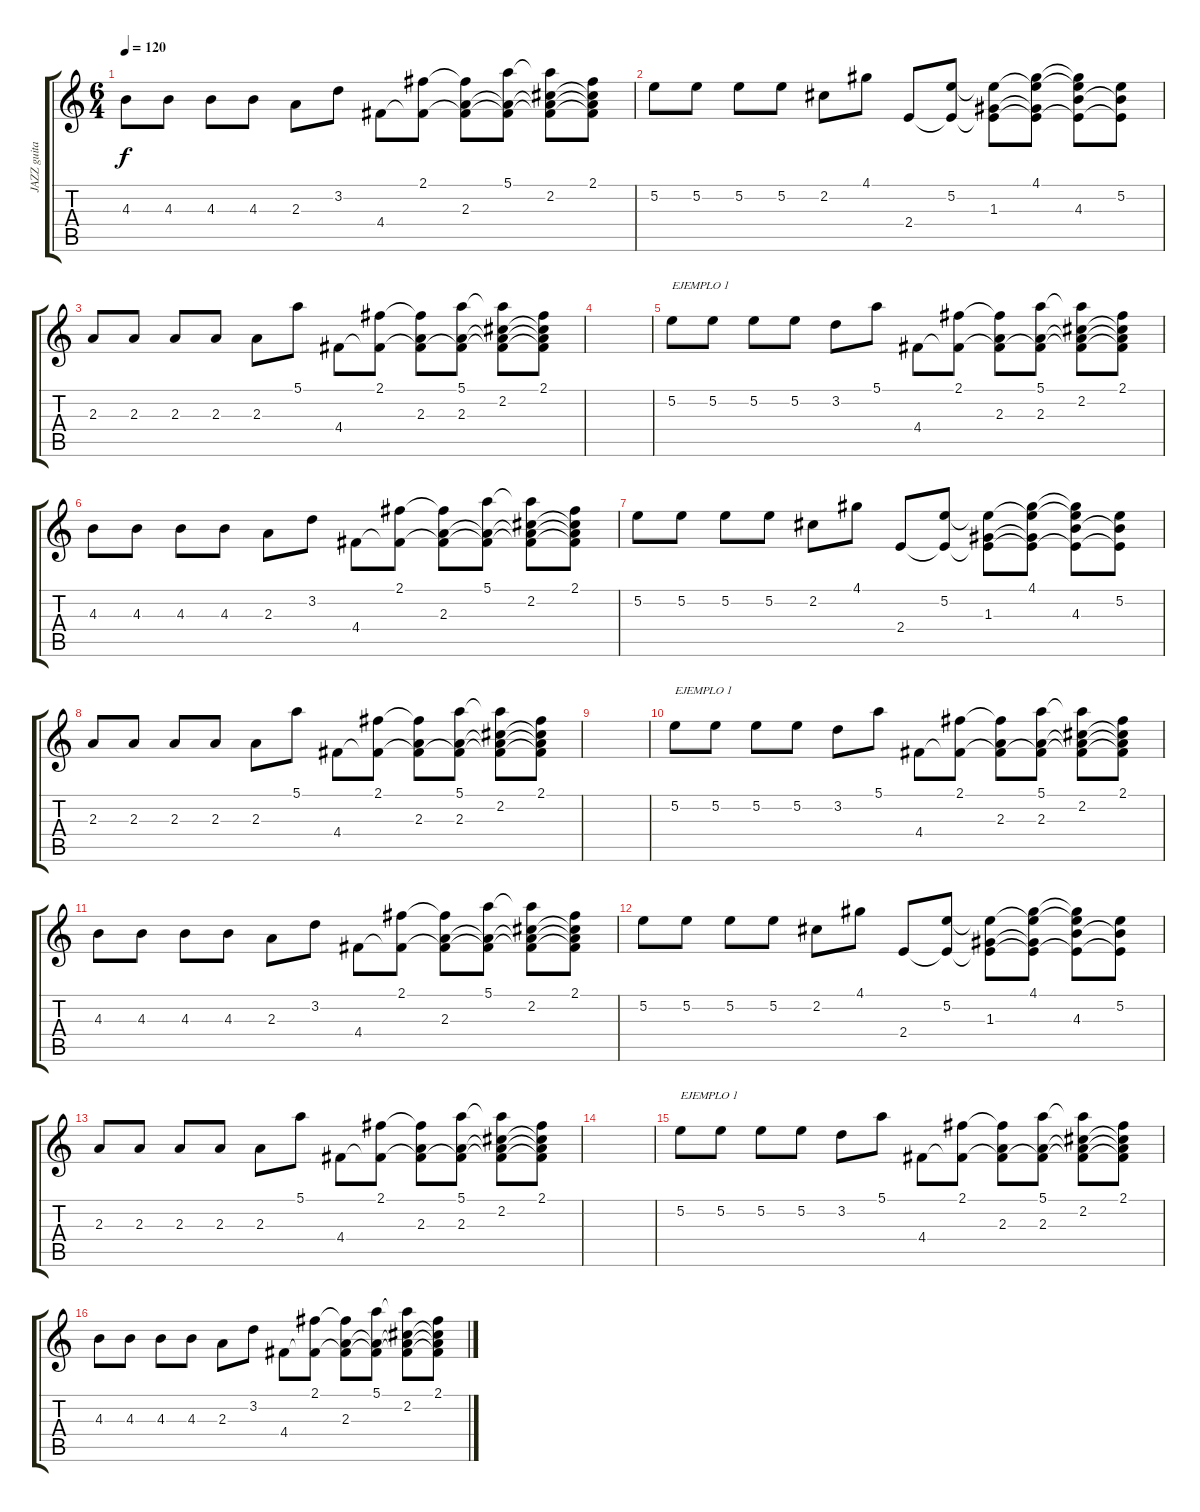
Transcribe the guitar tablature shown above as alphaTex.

\track ("JAZZ guitar" "JAZZ guita") {instrument acousticguitarsteel}
\staff {score tabs}
\tuning (E4 B3 G3 D3 A2 E2) {hide}
\ts (6 4)
\tempo 120
\clef g2
\ks c
4.3.8{dy f} 4.3.8 4.3.8 4.3.8 2.3.8 3.2.8 4.4.8 (2.1 4.4{t}).8 (2.1{t} 2.3 4.4{t}).8 (5.1 2.3{t} 4.4{t}).8 (5.1{t} 2.2 2.3{t} 4.4{t}).8 (2.1 2.2{t} 2.3{t} 4.4{t}).8 |
5.2.8 5.2.8 5.2.8 5.2.8 2.2.8 4.1.8 2.4.8 (5.2 2.4{t}).8 (5.2{t} 1.3 2.4{t}).8 (4.1 5.2{t} 1.3{t} 2.4{t}).8 (4.1{t} 5.2{t} 4.3 2.4{t}).8 (5.2 4.3{t} 2.4{t}).8 |
2.3.8 2.3.8 2.3.8 2.3.8 2.3.8 5.1.8 4.4.8 (2.1 4.4{t}).8 (2.1{t} 2.3 4.4{t}).8 (5.1 2.3 4.4{t}).8 (5.1{t} 2.2 2.3{t} 4.4{t}).8 (2.1 2.2{t} 2.3{t} 4.4{t}).8 |
|
5.2.8{txt "EJEMPLO 1"} 5.2.8 5.2.8 5.2.8 3.2.8 5.1.8 4.4.8 (2.1 4.4{t}).8 (2.1{t} 2.3 4.4{t}).8 (5.1 2.3 4.4{t}).8 (5.1{t} 2.2 2.3{t} 4.4{t}).8 (2.1 2.2{t} 2.3{t} 4.4{t}).8 |
4.3.8 4.3.8 4.3.8 4.3.8 2.3.8 3.2.8 4.4.8 (2.1 4.4{t}).8 (2.1{t} 2.3 4.4{t}).8 (5.1 2.3{t} 4.4{t}).8 (5.1{t} 2.2 2.3{t} 4.4{t}).8 (2.1 2.2{t} 2.3{t} 4.4{t}).8 |
5.2.8 5.2.8 5.2.8 5.2.8 2.2.8 4.1.8 2.4.8 (5.2 2.4{t}).8 (5.2{t} 1.3 2.4{t}).8 (4.1 5.2{t} 1.3{t} 2.4{t}).8 (4.1{t} 5.2{t} 4.3 2.4{t}).8 (5.2 4.3{t} 2.4{t}).8 |
2.3.8 2.3.8 2.3.8 2.3.8 2.3.8 5.1.8 4.4.8 (2.1 4.4{t}).8 (2.1{t} 2.3 4.4{t}).8 (5.1 2.3 4.4{t}).8 (5.1{t} 2.2 2.3{t} 4.4{t}).8 (2.1 2.2{t} 2.3{t} 4.4{t}).8 |
|
5.2.8{txt "EJEMPLO 1"} 5.2.8 5.2.8 5.2.8 3.2.8 5.1.8 4.4.8 (2.1 4.4{t}).8 (2.1{t} 2.3 4.4{t}).8 (5.1 2.3 4.4{t}).8 (5.1{t} 2.2 2.3{t} 4.4{t}).8 (2.1 2.2{t} 2.3{t} 4.4{t}).8 |
4.3.8 4.3.8 4.3.8 4.3.8 2.3.8 3.2.8 4.4.8 (2.1 4.4{t}).8 (2.1{t} 2.3 4.4{t}).8 (5.1 2.3{t} 4.4{t}).8 (5.1{t} 2.2 2.3{t} 4.4{t}).8 (2.1 2.2{t} 2.3{t} 4.4{t}).8 |
5.2.8 5.2.8 5.2.8 5.2.8 2.2.8 4.1.8 2.4.8 (5.2 2.4{t}).8 (5.2{t} 1.3 2.4{t}).8 (4.1 5.2{t} 1.3{t} 2.4{t}).8 (4.1{t} 5.2{t} 4.3 2.4{t}).8 (5.2 4.3{t} 2.4{t}).8 |
2.3.8 2.3.8 2.3.8 2.3.8 2.3.8 5.1.8 4.4.8 (2.1 4.4{t}).8 (2.1{t} 2.3 4.4{t}).8 (5.1 2.3 4.4{t}).8 (5.1{t} 2.2 2.3{t} 4.4{t}).8 (2.1 2.2{t} 2.3{t} 4.4{t}).8 |
|
5.2.8{txt "EJEMPLO 1"} 5.2.8 5.2.8 5.2.8 3.2.8 5.1.8 4.4.8 (2.1 4.4{t}).8 (2.1{t} 2.3 4.4{t}).8 (5.1 2.3 4.4{t}).8 (5.1{t} 2.2 2.3{t} 4.4{t}).8 (2.1 2.2{t} 2.3{t} 4.4{t}).8 |
4.3.8 4.3.8 4.3.8 4.3.8 2.3.8 3.2.8 4.4.8 (2.1 4.4{t}).8 (2.1{t} 2.3 4.4{t}).8 (5.1 2.3{t} 4.4{t}).8 (5.1{t} 2.2 2.3{t} 4.4{t}).8 (2.1 2.2{t} 2.3{t} 4.4{t}).8
